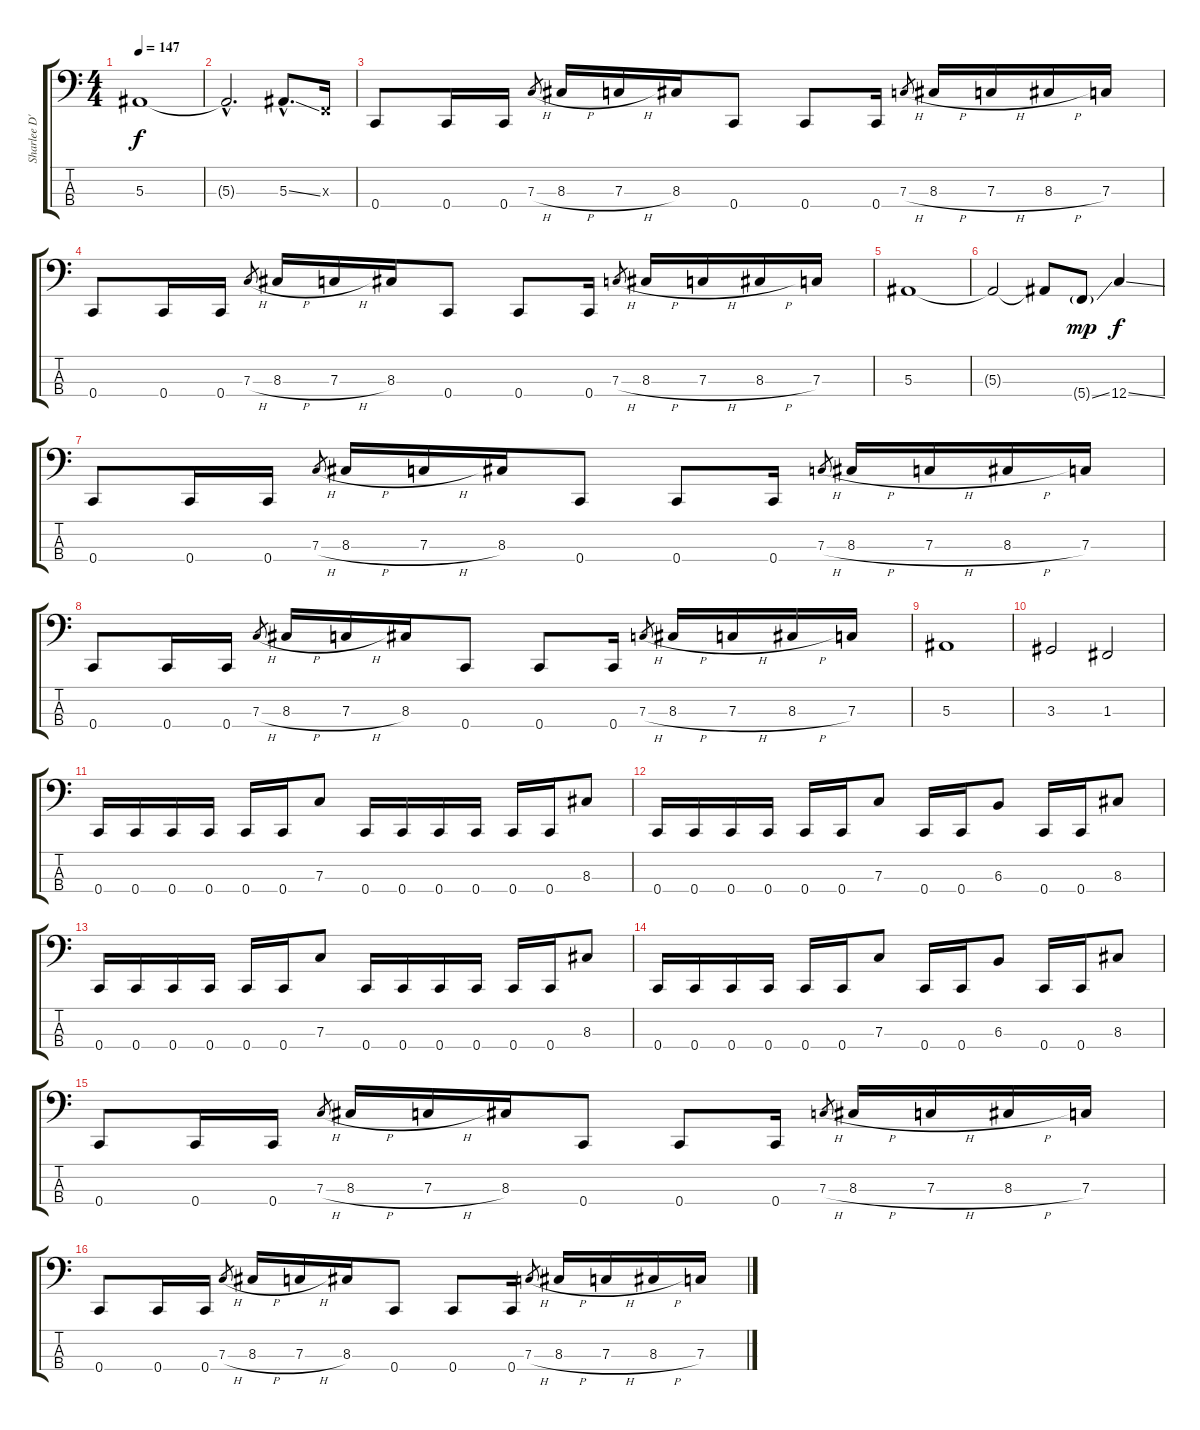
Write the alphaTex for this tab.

\track ("Sharlee D'Angelo" "Sharlee D'") {instrument electricbasspick}
\staff {score tabs}
\tuning (Eb2 Bb1 F1 C1) {hide}
\ts (4 4)
\tempo 147
\clef f4
\ks c
5.3.1{dy f} |
5.3{hac t}.2{d} 5.3{ss hac}.8{d} 0.3{x}.16 |
0.4.8 0.4.16 0.4.16 7.3{h}.8{gr} 8.3{h}.16 7.3{h}.16 8.3.16 0.4.8 0.4.8 0.4.16 7.3{h}.8{gr} 8.3{h}.16 7.3{h}.16 8.3{h}.16 7.3.16 |
0.4.8 0.4.16 0.4.16 7.3{h}.8{gr} 8.3{h}.16 7.3{h}.16 8.3.16 0.4.8 0.4.8 0.4.16 7.3{h}.8{gr} 8.3{h}.16 7.3{h}.16 8.3{h}.16 7.3.16 |
5.3.1 |
5.3{t}.2 5.3{t}.8 5.4{ss g}.8{dy mp} 12.4{ss}.4{dy f} |
0.4.8 0.4.16 0.4.16 7.3{h}.8{gr} 8.3{h}.16 7.3{h}.16 8.3.16 0.4.8 0.4.8 0.4.16 7.3{h}.8{gr} 8.3{h}.16 7.3{h}.16 8.3{h}.16 7.3.16 |
0.4.8 0.4.16 0.4.16 7.3{h}.8{gr} 8.3{h}.16 7.3{h}.16 8.3.16 0.4.8 0.4.8 0.4.16 7.3{h}.8{gr} 8.3{h}.16 7.3{h}.16 8.3{h}.16 7.3.16 |
5.3.1 |
3.3.2 1.3.2 |
0.4.16 0.4.16 0.4.16 0.4.16 0.4.16 0.4.16 7.3.8 0.4.16 0.4.16 0.4.16 0.4.16 0.4.16 0.4.16 8.3.8 |
0.4.16 0.4.16 0.4.16 0.4.16 0.4.16 0.4.16 7.3.8 0.4.16 0.4.16 6.3.8 0.4.16 0.4.16 8.3.8 |
0.4.16 0.4.16 0.4.16 0.4.16 0.4.16 0.4.16 7.3.8 0.4.16 0.4.16 0.4.16 0.4.16 0.4.16 0.4.16 8.3.8 |
0.4.16 0.4.16 0.4.16 0.4.16 0.4.16 0.4.16 7.3.8 0.4.16 0.4.16 6.3.8 0.4.16 0.4.16 8.3.8 |
0.4.8 0.4.16 0.4.16 7.3{h}.8{gr} 8.3{h}.16 7.3{h}.16 8.3.16 0.4.8 0.4.8 0.4.16 7.3{h}.8{gr} 8.3{h}.16 7.3{h}.16 8.3{h}.16 7.3.16 |
0.4.8 0.4.16 0.4.16 7.3{h}.8{gr} 8.3{h}.16 7.3{h}.16 8.3.16 0.4.8 0.4.8 0.4.16 7.3{h}.8{gr} 8.3{h}.16 7.3{h}.16 8.3{h}.16 7.3.16
